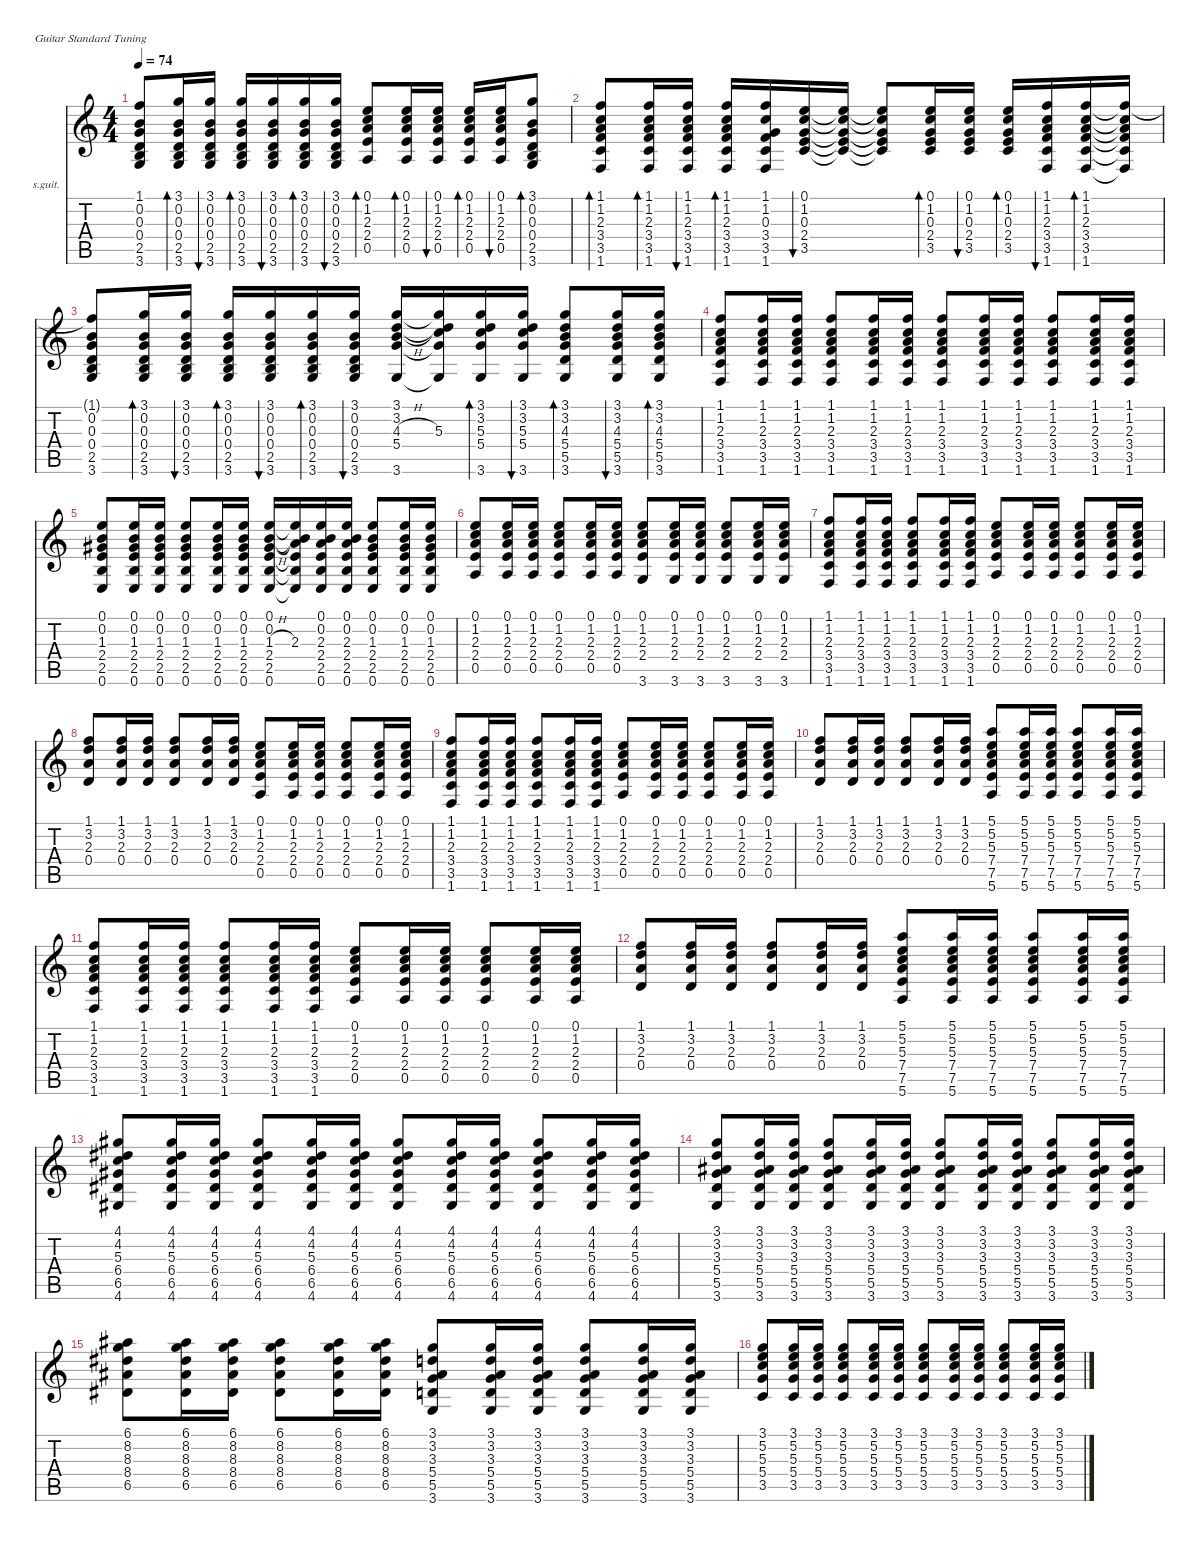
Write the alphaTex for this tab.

\defaultSystemsLayout 4
\hideDynamics
\bracketExtendMode nobrackets
\firstSystemTrackNameOrientation horizontal
\otherSystemsTrackNameOrientation horizontal
\track ("joe acoustique" "s.guit.") {instrument acousticguitarsteel}
\staff {score tabs}
\tuning (E4 B3 G3 D3 A2 E2)
\ts (4 4)
\tempo 74
\clef g2
\ks c
(1.1{t} 0.2 0.3 0.4 2.5 3.6).8{dy f} (3.1 0.2 0.3 0.4 2.5 3.6).16{bd 30} (3.1 0.2 0.3 0.4 2.5 3.6).16{bu 30} (3.1 0.2 0.3 0.4 2.5 3.6).16{bd 30} (3.1 0.2 0.3 0.4 2.5 3.6).16{bu 30} (3.1 0.2 0.3 0.4 2.5 3.6).16{bd 30} (3.1 0.2 0.3 0.4 2.5 3.6).16{bu 30} (0.1 1.2 2.3 2.4 0.5).8{bd 30} (0.1 1.2 2.3 2.4 0.5).16{bd 30} (0.1 1.2 2.3 2.4 0.5).16{bu 30} (0.1 1.2 2.3 2.4 0.5).16{bd 30} (0.1 1.2 2.3 2.4 0.5).16{bu 30} (3.1 0.2 0.3 0.4 2.5 3.6).8{bd 30} |
(1.1 1.2 2.3 3.4 3.5 1.6).8{bd 30} (1.1 1.2 2.3 3.4 3.5 1.6).16{bd 30} (1.1 1.2 2.3 3.4 3.5 1.6).16{bu 30} (1.1 1.2 2.3 3.4 3.5 1.6).16{bd 30} (1.1 1.2 0.3 3.4 3.5 1.6).16 (0.1 1.2 0.3 2.4 3.5).16{bu 30} (0.1{t} 1.2{t} 0.3{t} 2.4{t} 3.5{t}).16{dy mf} (0.1{t} 1.2{t} 0.3{t} 2.4{t} 3.5{t}).8{dy f} (0.1 1.2 0.3 2.4 3.5).16{bd 30} (0.1 1.2 0.3 2.4 3.5).16{bu 30} (0.1 1.2 0.3 2.4 3.5).16{bd 30} (1.1 1.2 2.3 3.4 3.5 1.6).16{bu 30} (1.1 1.2 2.3 3.4 3.5 1.6).16{bd 30} (1.1{t} 1.2{t} 2.3{t} 3.4{t} 3.5{t} 1.6{t}).16 |
(1.1{t} 0.2 0.3 0.4 2.5 3.6).8 (3.1 0.2 0.3 0.4 2.5 3.6).16{bd 30} (3.1 0.2 0.3 0.4 2.5 3.6).16{bu 30} (3.1 0.2 0.3 0.4 2.5 3.6).16{bd 30} (3.1 0.2 0.3 0.4 2.5 3.6).16{bu 30} (3.1 0.2 0.3 0.4 2.5 3.6).16{bd 30} (3.1 0.2 0.3 0.4 2.5 3.6).16{bu 30} (3.1 3.2 4.3{h} 5.4 3.6).16 (3.1{t} 3.2{t} 5.3 5.4{t} 3.6{t}).16 (3.1 3.2 5.3 5.4 3.6).16{bd 30} (3.1 3.2 5.3 5.4 3.6).16{bu 30} (3.1 3.2 4.3 5.4 5.5 3.6).8{bd 30} (3.1 3.2 4.3 5.4 5.5 3.6).16{bu 30} (3.1 3.2 4.3 5.4 5.5 3.6).16{bd 30} |
(1.1 1.2 2.3 3.4 3.5 1.6).8 (1.1 1.2 2.3 3.4 3.5 1.6).16 (1.1 1.2 2.3 3.4 3.5 1.6).16 (1.1 1.2 2.3 3.4 3.5 1.6).8 (1.1 1.2 2.3 3.4 3.5 1.6).16 (1.1 1.2 2.3 3.4 3.5 1.6).16 (1.1 1.2 2.3 3.4 3.5 1.6).8 (1.1 1.2 2.3 3.4 3.5 1.6).16 (1.1 1.2 2.3 3.4 3.5 1.6).16 (1.1 1.2 2.3 3.4 3.5 1.6).8 (1.1 1.2 2.3 3.4 3.5 1.6).16 (1.1 1.2 2.3 3.4 3.5 1.6).16 |
(0.1 0.2 1.3{acc #} 2.4 2.5 0.6).8 (0.1 0.2 1.3{acc #} 2.4 2.5 0.6).16 (0.1 0.2 1.3{acc #} 2.4 2.5 0.6).16 (0.1 0.2 1.3{acc #} 2.4 2.5 0.6).8 (0.1 0.2 1.3{acc #} 2.4 2.5 0.6).16 (0.1 0.2 1.3{acc #} 2.4 2.5 0.6).16 (0.1 0.2 1.3{h acc #} 2.4 2.5 0.6).16 (0.1{t} 0.2{t} 2.3 2.4{t} 2.5{t} 0.6{t}).16 (0.1 0.2 2.3 2.4 2.5 0.6).16 (0.1 0.2 2.3 2.4 2.5 0.6).16 (0.1 0.2 1.3{acc #} 2.4 2.5 0.6).8 (0.1 0.2 1.3{acc #} 2.4 2.5 0.6).16 (0.1 0.2 1.3{acc #} 2.4 2.5 0.6).16 |
(0.1 1.2 2.3 2.4 0.5).8 (0.1 1.2 2.3 2.4 0.5).16 (0.1 1.2 2.3 2.4 0.5).16 (0.1 1.2 2.3 2.4 0.5).8 (0.1 1.2 2.3 2.4 0.5).16 (0.1 1.2 2.3 2.4 0.5).16 (0.1 1.2 2.3 2.4 3.6).8 (0.1 1.2 2.3 2.4 3.6).16 (0.1 1.2 2.3 2.4 3.6).16 (0.1 1.2 2.3 2.4 3.6).8 (0.1 1.2 2.3 2.4 3.6).16 (0.1 1.2 2.3 2.4 3.6).16 |
(1.1 1.2 2.3 3.4 3.5 1.6).8 (1.1 1.2 2.3 3.4 3.5 1.6).16 (1.1 1.2 2.3 3.4 3.5 1.6).16 (1.1 1.2 2.3 3.4 3.5 1.6).8 (1.1 1.2 2.3 3.4 3.5 1.6).16 (1.1 1.2 2.3 3.4 3.5 1.6).16 (0.1 1.2 2.3 2.4 0.5).8 (0.1 1.2 2.3 2.4 0.5).16 (0.1 1.2 2.3 2.4 0.5).16 (0.1 1.2 2.3 2.4 0.5).8 (0.1 1.2 2.3 2.4 0.5).16 (0.1 1.2 2.3 2.4 0.5).16 |
(1.1 3.2 2.3 0.4).8 (1.1 3.2 2.3 0.4).16 (1.1 3.2 2.3 0.4).16 (1.1 3.2 2.3 0.4).8 (1.1 3.2 2.3 0.4).16 (1.1 3.2 2.3 0.4).16 (0.1 1.2 2.3 2.4 0.5).8 (0.1 1.2 2.3 2.4 0.5).16 (0.1 1.2 2.3 2.4 0.5).16 (0.1 1.2 2.3 2.4 0.5).8 (0.1 1.2 2.3 2.4 0.5).16 (0.1 1.2 2.3 2.4 0.5).16 |
(1.1 1.2 2.3 3.4 3.5 1.6).8 (1.1 1.2 2.3 3.4 3.5 1.6).16 (1.1 1.2 2.3 3.4 3.5 1.6).16 (1.1 1.2 2.3 3.4 3.5 1.6).8 (1.1 1.2 2.3 3.4 3.5 1.6).16 (1.1 1.2 2.3 3.4 3.5 1.6).16 (0.1 1.2 2.3 2.4 0.5).8 (0.1 1.2 2.3 2.4 0.5).16 (0.1 1.2 2.3 2.4 0.5).16 (0.1 1.2 2.3 2.4 0.5).8 (0.1 1.2 2.3 2.4 0.5).16 (0.1 1.2 2.3 2.4 0.5).16 |
(1.1 3.2 2.3 0.4).8 (1.1 3.2 2.3 0.4).16 (1.1 3.2 2.3 0.4).16 (1.1 3.2 2.3 0.4).8 (1.1 3.2 2.3 0.4).16 (1.1 3.2 2.3 0.4).16 (5.1 5.2 5.3 7.4 7.5 5.6).8 (5.1 5.2 5.3 7.4 7.5 5.6).16 (5.1 5.2 5.3 7.4 7.5 5.6).16 (5.1 5.2 5.3 7.4 7.5 5.6).8 (5.1 5.2 5.3 7.4 7.5 5.6).16 (5.1 5.2 5.3 7.4 7.5 5.6).16 |
(1.1 1.2 2.3 3.4 3.5 1.6).8 (1.1 1.2 2.3 3.4 3.5 1.6).16 (1.1 1.2 2.3 3.4 3.5 1.6).16 (1.1 1.2 2.3 3.4 3.5 1.6).8 (1.1 1.2 2.3 3.4 3.5 1.6).16 (1.1 1.2 2.3 3.4 3.5 1.6).16 (0.1 1.2 2.3 2.4 0.5).8 (0.1 1.2 2.3 2.4 0.5).16 (0.1 1.2 2.3 2.4 0.5).16 (0.1 1.2 2.3 2.4 0.5).8 (0.1 1.2 2.3 2.4 0.5).16 (0.1 1.2 2.3 2.4 0.5).16 |
(1.1 3.2 2.3 0.4).8 (1.1 3.2 2.3 0.4).16 (1.1 3.2 2.3 0.4).16 (1.1 3.2 2.3 0.4).8 (1.1 3.2 2.3 0.4).16 (1.1 3.2 2.3 0.4).16 (5.1 5.2 5.3 7.4 7.5 5.6).8 (5.1 5.2 5.3 7.4 7.5 5.6).16 (5.1 5.2 5.3 7.4 7.5 5.6).16 (5.1 5.2 5.3 7.4 7.5 5.6).8 (5.1 5.2 5.3 7.4 7.5 5.6).16 (5.1 5.2 5.3 7.4 7.5 5.6).16 |
(4.1{acc #} 4.2{acc #} 5.3 6.4{acc #} 6.5{acc #} 4.6{acc #}).8 (4.1{acc #} 4.2{acc #} 5.3 6.4{acc #} 6.5{acc #} 4.6{acc #}).16 (4.1{acc #} 4.2{acc #} 5.3 6.4{acc #} 6.5{acc #} 4.6{acc #}).16 (4.1{acc #} 4.2{acc #} 5.3 6.4{acc #} 6.5{acc #} 4.6{acc #}).8 (4.1{acc #} 4.2{acc #} 5.3 6.4{acc #} 6.5{acc #} 4.6{acc #}).16 (4.1{acc #} 4.2{acc #} 5.3 6.4{acc #} 6.5{acc #} 4.6{acc #}).16 (4.1{acc #} 4.2{acc #} 5.3 6.4{acc #} 6.5{acc #} 4.6{acc #}).8 (4.1{acc #} 4.2{acc #} 5.3 6.4{acc #} 6.5{acc #} 4.6{acc #}).16 (4.1{acc #} 4.2{acc #} 5.3 6.4{acc #} 6.5{acc #} 4.6{acc #}).16 (4.1{acc #} 4.2{acc #} 5.3 6.4{acc #} 6.5{acc #} 4.6{acc #}).8 (4.1{acc #} 4.2{acc #} 5.3 6.4{acc #} 6.5{acc #} 4.6{acc #}).16 (4.1{acc #} 4.2{acc #} 5.3 6.4{acc #} 6.5{acc #} 4.6{acc #}).16 |
(3.1 3.2 3.3{acc #} 5.4 5.5 3.6).8 (3.1 3.2 3.3{acc #} 5.4 5.5 3.6).16 (3.1 3.2 3.3{acc #} 5.4 5.5 3.6).16 (3.1 3.2 3.3{acc #} 5.4 5.5 3.6).8 (3.1 3.2 3.3{acc #} 5.4 5.5 3.6).16 (3.1 3.2 3.3{acc #} 5.4 5.5 3.6).16 (3.1 3.2 3.3{acc #} 5.4 5.5 3.6).8 (3.1 3.2 3.3{acc #} 5.4 5.5 3.6).16 (3.1 3.2 3.3{acc #} 5.4 5.5 3.6).16 (3.1 3.2 3.3{acc #} 5.4 5.5 3.6).8 (3.1 3.2 3.3{acc #} 5.4 5.5 3.6).16 (3.1 3.2 3.3{acc #} 5.4 5.5 3.6).16 |
(6.1{acc #} 8.2 8.3{acc #} 8.4{acc #} 6.5{acc #}).8 (6.1{acc #} 8.2 8.3{acc #} 8.4{acc #} 6.5{acc #}).16 (6.1{acc #} 8.2 8.3{acc #} 8.4{acc #} 6.5{acc #}).16 (6.1{acc #} 8.2 8.3{acc #} 8.4{acc #} 6.5{acc #}).8 (6.1{acc #} 8.2 8.3{acc #} 8.4{acc #} 6.5{acc #}).16 (6.1{acc #} 8.2 8.3{acc #} 8.4{acc #} 6.5{acc #}).16 (3.1 3.2 3.3{acc #} 5.4 5.5 3.6).8 (3.1 3.2 3.3{acc #} 5.4 5.5 3.6).16 (3.1 3.2 3.3{acc #} 5.4 5.5 3.6).16 (3.1 3.2 3.3{acc #} 5.4 5.5 3.6).8 (3.1 3.2 3.3{acc #} 5.4 5.5 3.6).16 (3.1 3.2 3.3{acc #} 5.4 5.5 3.6).16 |
(3.1 5.2 5.3 5.4 3.5).8 (3.1 5.2 5.3 5.4 3.5).16 (3.1 5.2 5.3 5.4 3.5).16 (3.1 5.2 5.3 5.4 3.5).8 (3.1 5.2 5.3 5.4 3.5).16 (3.1 5.2 5.3 5.4 3.5).16 (3.1 5.2 5.3 5.4 3.5).8 (3.1 5.2 5.3 5.4 3.5).16 (3.1 5.2 5.3 5.4 3.5).16 (3.1 5.2 5.3 5.4 3.5).8 (3.1 5.2 5.3 5.4 3.5).16 (3.1 5.2 5.3 5.4 3.5).16
